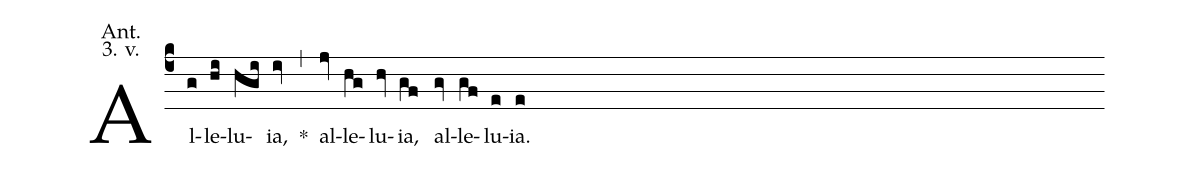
annotation: Ant.;
annotation: 3. v.;
%%
(c4) Al(g)le(hi)lu(hgi)ia,(iv) <sp>*</sp>(,) al(jv)le(hg)lu(hv)ia,(gf) al(gv)le(gf)lu(e)ia.(e)
